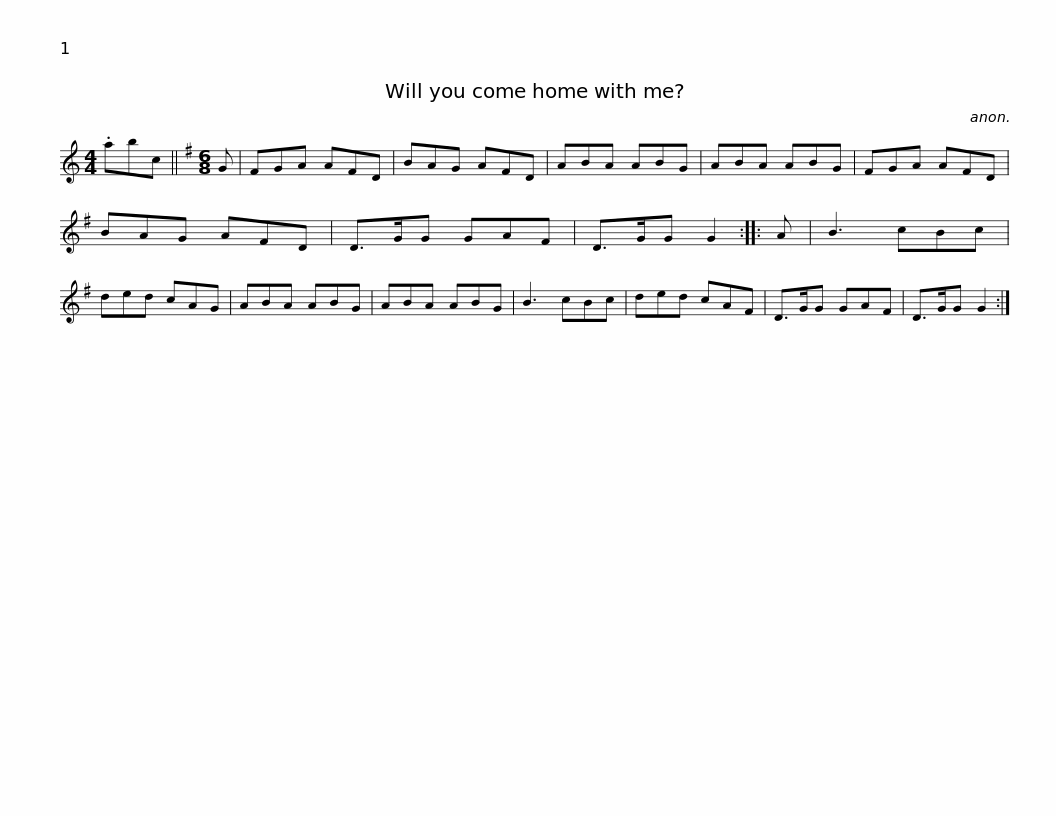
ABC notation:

X:1
L:1/8
M:4/4
I:linebreak $
K:C
V:1 treble
V:1
 .abc ||[K:G][M:6/8] G | FGA AFD | BAG AFD | ABA ABG | %5
 ABA ABG | FGA AFD | BAG AFD |$ D>GG GAF | D>GG G2 :: %10
 A | B3 cBc | ded cAG | ABA ABG | ABA ABG | %15
 B3 cBc |$ ded cAF | D>GG GAF | D>GG G2 :| %19
